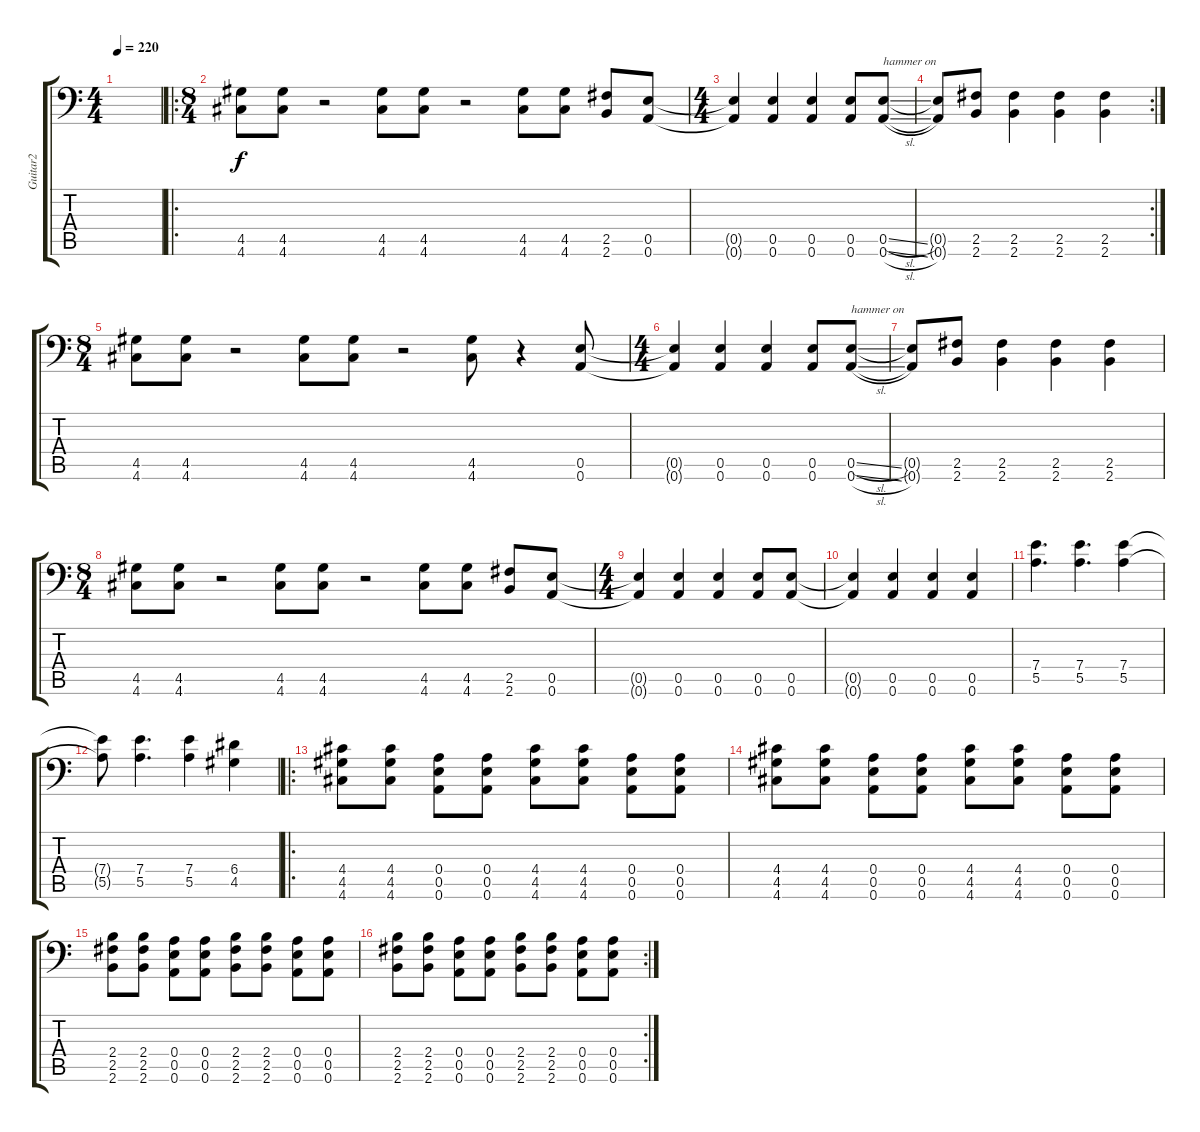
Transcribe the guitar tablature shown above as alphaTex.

\track ("Guitar2" "Guitar2") {instrument distortionguitar}
\staff {score tabs}
\tuning (B3 Gb3 D3 A2 E2 A1) {hide}
\ts (4 4)
\tempo 220
\clef f4
\ks c
|
\ro
\ts (8 4)
(4.5 4.6).8 (4.5 4.6).8 r.2 (4.5 4.6).8 (4.5 4.6).8 r.2 (4.5 4.6).8 (4.5 4.6).8 (2.5 2.6).8 (0.5 0.6).8 |
\ts (4 4)
(0.5{t} 0.6{t}).4 (0.5 0.6).4 (0.5 0.6).4 (0.5 0.6).8 (0.5{sl} 0.6{sl}).8{txt "hammer on"} |
\rc 2
(0.5{t} 0.6{t}).8 (2.5 2.6).8 (2.5 2.6).4 (2.5 2.6).4 (2.5 2.6).4 |
\ts (8 4)
(4.5 4.6).8 (4.5 4.6).8 r.2 (4.5 4.6).8 (4.5 4.6).8 r.2 (4.5 4.6).8 r.4 (0.5 0.6).8 |
\ts (4 4)
(0.5{t} 0.6{t}).4 (0.5 0.6).4 (0.5 0.6).4 (0.5 0.6).8 (0.5{sl} 0.6{sl}).8{txt "hammer on"} |
(0.5{t} 0.6{t}).8 (2.5 2.6).8 (2.5 2.6).4 (2.5 2.6).4 (2.5 2.6).4 |
\ts (8 4)
(4.5 4.6).8 (4.5 4.6).8 r.2 (4.5 4.6).8 (4.5 4.6).8 r.2 (4.5 4.6).8 (4.5 4.6).8 (2.5 2.6).8 (0.5 0.6).8 |
\ts (4 4)
(0.5{t} 0.6{t}).4 (0.5 0.6).4 (0.5 0.6).4 (0.5 0.6).8 (0.5 0.6).8 |
(0.5{t} 0.6{t}).4 (0.5 0.6).4 (0.5 0.6).4 (0.5 0.6).4 |
(7.4 5.5).4{d} (7.4 5.5).4{d} (7.4 5.5).4 |
(7.4{t} 5.5{t}).8 (7.4 5.5).4{d} (7.4 5.5).4 (6.4 4.5).4 |
\ro
(4.4 4.5 4.6).8 (4.4 4.5 4.6).8 (0.4 0.5 0.6).8 (0.4 0.5 0.6).8 (4.4 4.5 4.6).8 (4.4 4.5 4.6).8 (0.4 0.5 0.6).8 (0.4 0.5 0.6).8 |
(4.4 4.5 4.6).8 (4.4 4.5 4.6).8 (0.4 0.5 0.6).8 (0.4 0.5 0.6).8 (4.4 4.5 4.6).8 (4.4 4.5 4.6).8 (0.4 0.5 0.6).8 (0.4 0.5 0.6).8 |
(2.4 2.5 2.6).8 (2.4 2.5 2.6).8 (0.4 0.5 0.6).8 (0.4 0.5 0.6).8 (2.4 2.5 2.6).8 (2.4 2.5 2.6).8 (0.4 0.5 0.6).8 (0.4 0.5 0.6).8 |
\rc 2
(2.4 2.5 2.6).8 (2.4 2.5 2.6).8 (0.4 0.5 0.6).8 (0.4 0.5 0.6).8 (2.4 2.5 2.6).8 (2.4 2.5 2.6).8 (0.4 0.5 0.6).8 (0.4 0.5 0.6).8
